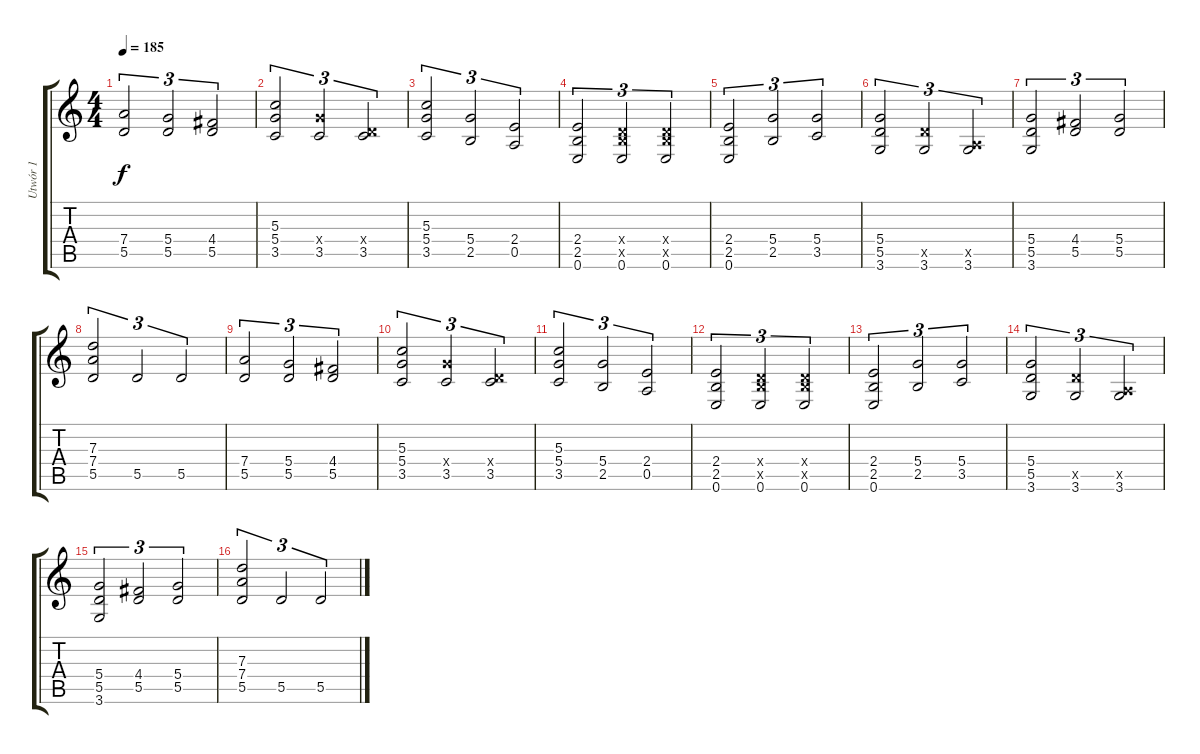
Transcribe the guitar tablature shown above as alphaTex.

\track ("Utwór 1" "Utwór 1") {instrument overdrivenguitar}
\staff {score tabs}
\tuning (E4 B3 G3 D3 A2 E2) {hide}
\ts (4 4)
\tempo 185
\clef g2
\ks c
(7.4 5.5).2{tu (3 2) dy f} (5.4 5.5).2{tu (3 2)} (4.4 5.5).2{tu (3 2)} |
(5.3 5.4 3.5).2{tu (3 2)} (5.4{x} 3.5).2{tu (3 2)} (0.4{x} 3.5).2{tu (3 2)} |
(5.3 5.4 3.5).2{tu (3 2)} (5.4 2.5).2{tu (3 2)} (2.4 0.5).2{tu (3 2)} |
(2.4 2.5 0.6).2{tu (3 2)} (0.4{x} 2.5{x} 0.6).2{tu (3 2)} (0.4{x} 2.5{x} 0.6).2{tu (3 2)} |
(2.4 2.5 0.6).2{tu (3 2)} (5.4 2.5).2{tu (3 2)} (5.4 3.5).2{tu (3 2)} |
(5.4 5.5 3.6).2{tu (3 2)} (5.5{x} 3.6).2{tu (3 2)} (0.5{x} 3.6).2{tu (3 2)} |
(5.4 5.5 3.6).2{tu (3 2)} (4.4 5.5).2{tu (3 2)} (5.4 5.5).2{tu (3 2)} |
(7.3 7.4 5.5).2{tu (3 2)} 5.5.2{tu (3 2)} 5.5.2{tu (3 2)} |
(7.4 5.5).2{tu (3 2)} (5.4 5.5).2{tu (3 2)} (4.4 5.5).2{tu (3 2)} |
(5.3 5.4 3.5).2{tu (3 2)} (5.4{x} 3.5).2{tu (3 2)} (0.4{x} 3.5).2{tu (3 2)} |
(5.3 5.4 3.5).2{tu (3 2)} (5.4 2.5).2{tu (3 2)} (2.4 0.5).2{tu (3 2)} |
(2.4 2.5 0.6).2{tu (3 2) volume 0} (0.4{x} 2.5{x} 0.6).2{tu (3 2)} (0.4{x} 2.5{x} 0.6).2{tu (3 2)} |
(2.4 2.5 0.6).2{tu (3 2)} (5.4 2.5).2{tu (3 2)} (5.4 3.5).2{tu (3 2)} |
(5.4 5.5 3.6).2{tu (3 2)} (5.5{x} 3.6).2{tu (3 2)} (0.5{x} 3.6).2{tu (3 2)} |
(5.4 5.5 3.6).2{tu (3 2)} (4.4 5.5).2{tu (3 2)} (5.4 5.5).2{tu (3 2)} |
(7.3 7.4 5.5).2{tu (3 2) volume 0} 5.5.2{tu (3 2)} 5.5.2{tu (3 2)}
